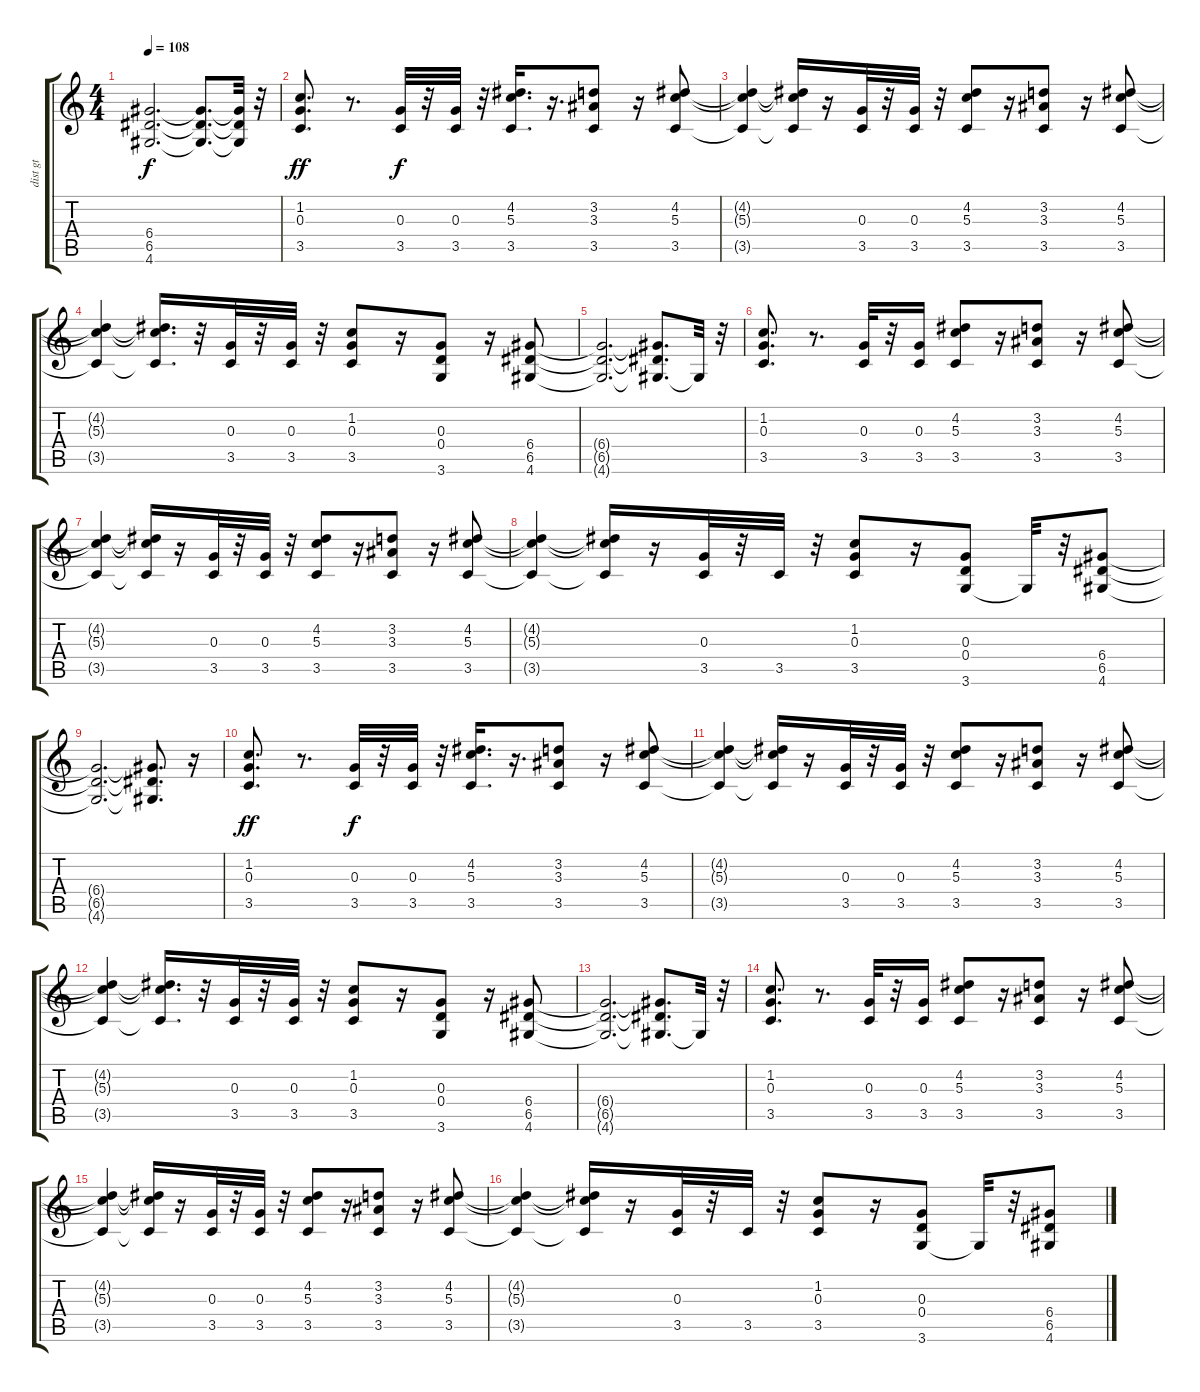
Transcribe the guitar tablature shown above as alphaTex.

\track ("dist gt " "dist gt ") {instrument distortionguitar}
\staff {score tabs}
\tuning (E4 B3 G3 D3 A2 E2) {hide}
\ts (4 4)
\tempo 108
\clef g2
\ks c
(6.4{t} 6.5{t} 4.6{t}).2{d dy f} (6.4{t} 6.5{t} 4.6{t}).8{d} (6.4{t} 6.5{t} 4.6{t}).32 r.32 |
(1.2 0.3 3.5).8{d dy ff} r.8{d} (0.3 3.5).32{dy f} r.32 (0.3 3.5).32 r.32 (4.2 5.3 3.5).16{d} r.16{d} (3.2 3.3 3.5).8 r.16 (4.2 5.3 3.5).8 |
(4.2{t} 5.3{t} 3.5{t}).4 (4.2{t} 5.3{t} 3.5{t}).16 r.16 (0.3 3.5).32 r.32 (0.3 3.5).32 r.32 (4.2 5.3 3.5).8 r.16 (3.2 3.3 3.5).8 r.16 (4.2 5.3 3.5).8 |
(4.2{t} 5.3{t} 3.5{t}).4 (4.2{t} 5.3{t} 3.5{t}).16{d} r.32 (0.3 3.5).32 r.32 (0.3 3.5).32 r.32 (1.2 0.3 3.5).8 r.16 (0.3 0.4 3.6).8 r.16 (6.4 6.5 4.6).8 |
(6.4{t} 6.5{t} 4.6{t}).2{d} (6.4{t} 6.5{t} 4.6{t}).8{d} 4.6{t}.32 r.32 |
(1.2 0.3 3.5).8{d} r.8{d} (0.3 3.5).32 r.32 (0.3 3.5).16 (4.2 5.3 3.5).8 r.16 (3.2 3.3 3.5).8 r.16 (4.2 5.3 3.5).8 |
(4.2{t} 5.3{t} 3.5{t}).4 (4.2{t} 5.3{t} 3.5{t}).16 r.16 (0.3 3.5).32 r.32 (0.3 3.5).32 r.32 (4.2 5.3 3.5).8 r.16 (3.2 3.3 3.5).8 r.16 (4.2 5.3 3.5).8 |
(4.2{t} 5.3{t} 3.5{t}).4 (4.2{t} 5.3{t} 3.5{t}).16 r.16 (0.3 3.5).32{volume 12} r.32 3.5.32{volume 12} r.32 (1.2 0.3 3.5).8{volume 12} r.16 (0.3 0.4 3.6).8{volume 12} 3.6{t}.32 r.32 (6.4 6.5 4.6).8{volume 11} |
(6.4{t} 6.5{t} 4.6{t}).2{d} (6.4{t} 6.5{t} 4.6{t}).8{d} r.16 |
(1.2 0.3 3.5).8{d dy ff volume 10} r.8{d} (0.3 3.5).32{dy f volume 9} r.32 (0.3 3.5).32{volume 9} r.32 (4.2 5.3 3.5).16{d volume 9} r.16{d} (3.2 3.3 3.5).8{volume 9} r.16 (4.2 5.3 3.5).8{volume 9} |
(4.2{t} 5.3{t} 3.5{t}).4 (4.2{t} 5.3{t} 3.5{t}).16 r.16 (0.3 3.5).32{volume 8} r.32 (0.3 3.5).32{volume 8} r.32 (4.2 5.3 3.5).8{volume 8} r.16 (3.2 3.3 3.5).8{volume 8} r.16 (4.2 5.3 3.5).8{volume 8} |
(4.2{t} 5.3{t} 3.5{t}).4 (4.2{t} 5.3{t} 3.5{t}).16{d} r.32 (0.3 3.5).32{volume 7} r.32 (0.3 3.5).32{volume 7} r.32 (1.2 0.3 3.5).8{volume 7} r.16 (0.3 0.4 3.6).8{volume 7} r.16 (6.4 6.5 4.6).8{volume 7} |
(6.4{t} 6.5{t} 4.6{t}).2{d} (6.4{t} 6.5{t} 4.6{t}).8{d} 4.6{t}.32 r.32 |
(1.2 0.3 3.5).8{d volume 5} r.8{d} (0.3 3.5).32{volume 5} r.32 (0.3 3.5).16{volume 5} (4.2 5.3 3.5).8{volume 5} r.16 (3.2 3.3 3.5).8{volume 4} r.16 (4.2 5.3 3.5).8{volume 4} |
(4.2{t} 5.3{t} 3.5{t}).4 (4.2{t} 5.3{t} 3.5{t}).16 r.16 (0.3 3.5).32{volume 4} r.32 (0.3 3.5).32{volume 4} r.32 (4.2 5.3 3.5).8{volume 3} r.16 (3.2 3.3 3.5).8{volume 3} r.16 (4.2 5.3 3.5).8{volume 3} |
(4.2{t} 5.3{t} 3.5{t}).4 (4.2{t} 5.3{t} 3.5{t}).16 r.16 (0.3 3.5).32{volume 2} r.32 3.5.32{volume 2} r.32 (1.2 0.3 3.5).8{volume 2} r.16 (0.3 0.4 3.6).8{volume 2} 3.6{t}.32 r.32 (6.4 6.5 4.6).8{volume 2}
